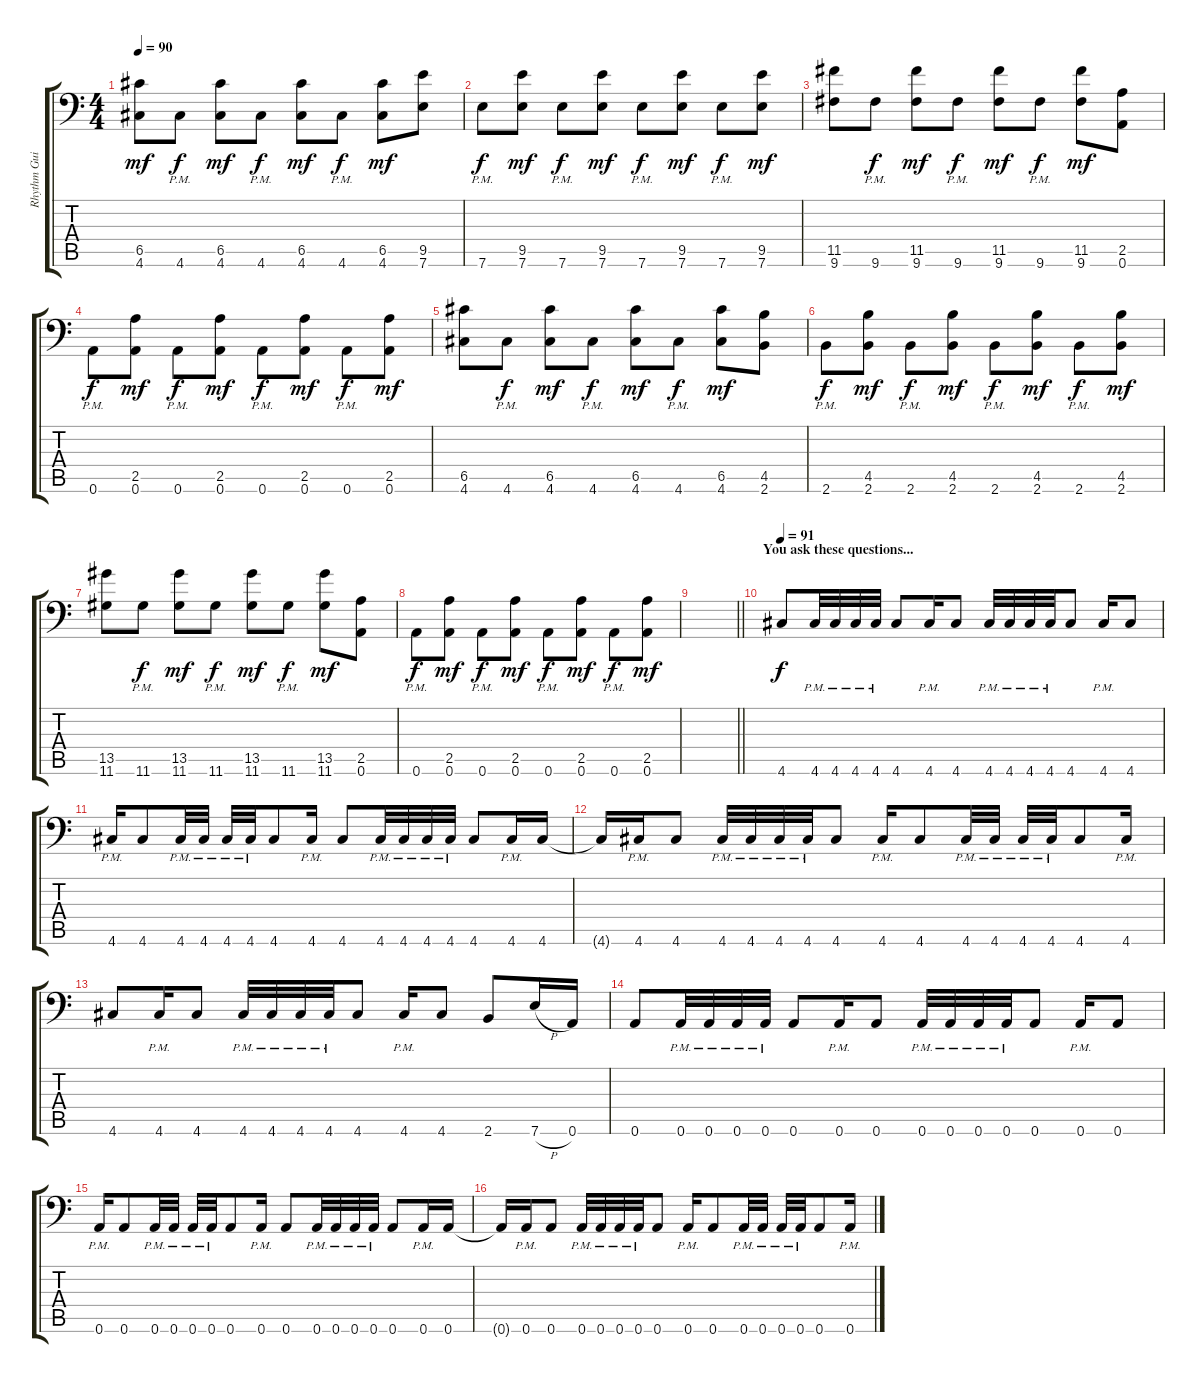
\track ("Rhythm Guitar R" "Rhythm Gui") {instrument distortionguitar}
\staff {score tabs}
\tuning (D4 A3 F3 C3 G2 A1) {hide}
\ts (4 4)
\tempo 90
\clef f4
\ks c
(6.5 4.6).8{dy mf} 4.6{pm}.8{dy f} (6.5 4.6).8{dy mf} 4.6{pm}.8{dy f} (6.5 4.6).8{dy mf} 4.6{pm}.8{dy f} (6.5 4.6).8{dy mf} (9.5 7.6).8 |
7.6{pm}.8{dy f} (9.5 7.6).8{dy mf} 7.6{pm}.8{dy f} (9.5 7.6).8{dy mf} 7.6{pm}.8{dy f} (9.5 7.6).8{dy mf} 7.6{pm}.8{dy f} (9.5 7.6).8{dy mf} |
(11.5 9.6).8 9.6{pm}.8{dy f} (11.5 9.6).8{dy mf} 9.6{pm}.8{dy f} (11.5 9.6).8{dy mf} 9.6{pm}.8{dy f} (11.5 9.6).8{dy mf} (2.5 0.6).8 |
0.6{pm}.8{dy f} (2.5 0.6).8{dy mf} 0.6{pm}.8{dy f} (2.5 0.6).8{dy mf} 0.6{pm}.8{dy f} (2.5 0.6).8{dy mf} 0.6{pm}.8{dy f} (2.5 0.6).8{dy mf} |
(6.5 4.6).8 4.6{pm}.8{dy f} (6.5 4.6).8{dy mf} 4.6{pm}.8{dy f} (6.5 4.6).8{dy mf} 4.6{pm}.8{dy f} (6.5 4.6).8{dy mf} (4.5 2.6).8 |
2.6{pm}.8{dy f} (4.5 2.6).8{dy mf} 2.6{pm}.8{dy f} (4.5 2.6).8{dy mf} 2.6{pm}.8{dy f} (4.5 2.6).8{dy mf} 2.6{pm}.8{dy f} (4.5 2.6).8{dy mf} |
(13.5 11.6).8 11.6{pm}.8{dy f} (13.5 11.6).8{dy mf} 11.6{pm}.8{dy f} (13.5 11.6).8{dy mf} 11.6{pm}.8{dy f} (13.5 11.6).8{dy mf} (2.5 0.6).8 |
0.6{pm}.8{dy f} (2.5 0.6).8{dy mf} 0.6{pm}.8{dy f} (2.5 0.6).8{dy mf} 0.6{pm}.8{dy f} (2.5 0.6).8{dy mf} 0.6{pm}.8{dy f} (2.5 0.6).8{dy mf} |
\barLineRight lightlight
|
\section ("" "You ask these questions...")
\tempo 91
4.6.8{dy f volume 14} 4.6{pm}.32 4.6{pm}.32 4.6{pm}.32 4.6{pm}.32 4.6.8 4.6{pm}.16 4.6.8 4.6{pm}.32 4.6{pm}.32 4.6{pm}.32 4.6{pm}.32 4.6.8 4.6{pm}.16 4.6.8 |
4.6{pm}.16 4.6.8 4.6{pm}.32 4.6{pm}.32 4.6{pm}.32 4.6{pm}.32 4.6.8 4.6{pm}.16 4.6.8 4.6{pm}.32 4.6{pm}.32 4.6{pm}.32 4.6{pm}.32 4.6.8 4.6{pm}.16 4.6.16 |
4.6{t}.16 4.6{pm}.16 4.6.8 4.6{pm}.32 4.6{pm}.32 4.6{pm}.32 4.6{pm}.32 4.6.8 4.6{pm}.16 4.6.8 4.6{pm}.32 4.6{pm}.32 4.6{pm}.32 4.6{pm}.32 4.6.8 4.6{pm}.16 |
4.6.8 4.6{pm}.16 4.6.8 4.6{pm}.32 4.6{pm}.32 4.6{pm}.32 4.6{pm}.32 4.6.8 4.6{pm}.16 4.6.8 2.6.8 7.6{h}.16 0.6.16 |
0.6.8 0.6{pm}.32 0.6{pm}.32 0.6{pm}.32 0.6{pm}.32 0.6.8 0.6{pm}.16 0.6.8 0.6{pm}.32 0.6{pm}.32 0.6{pm}.32 0.6{pm}.32 0.6.8 0.6{pm}.16 0.6.8 |
0.6{pm}.16 0.6.8 0.6{pm}.32 0.6{pm}.32 0.6{pm}.32 0.6{pm}.32 0.6.8 0.6{pm}.16 0.6.8 0.6{pm}.32 0.6{pm}.32 0.6{pm}.32 0.6{pm}.32 0.6.8 0.6{pm}.16 0.6.16 |
0.6{t}.16 0.6{pm}.16 0.6.8 0.6{pm}.32 0.6{pm}.32 0.6{pm}.32 0.6{pm}.32 0.6.8 0.6{pm}.16 0.6.8 0.6{pm}.32 0.6{pm}.32 0.6{pm}.32 0.6{pm}.32 0.6.8 0.6{pm}.16
